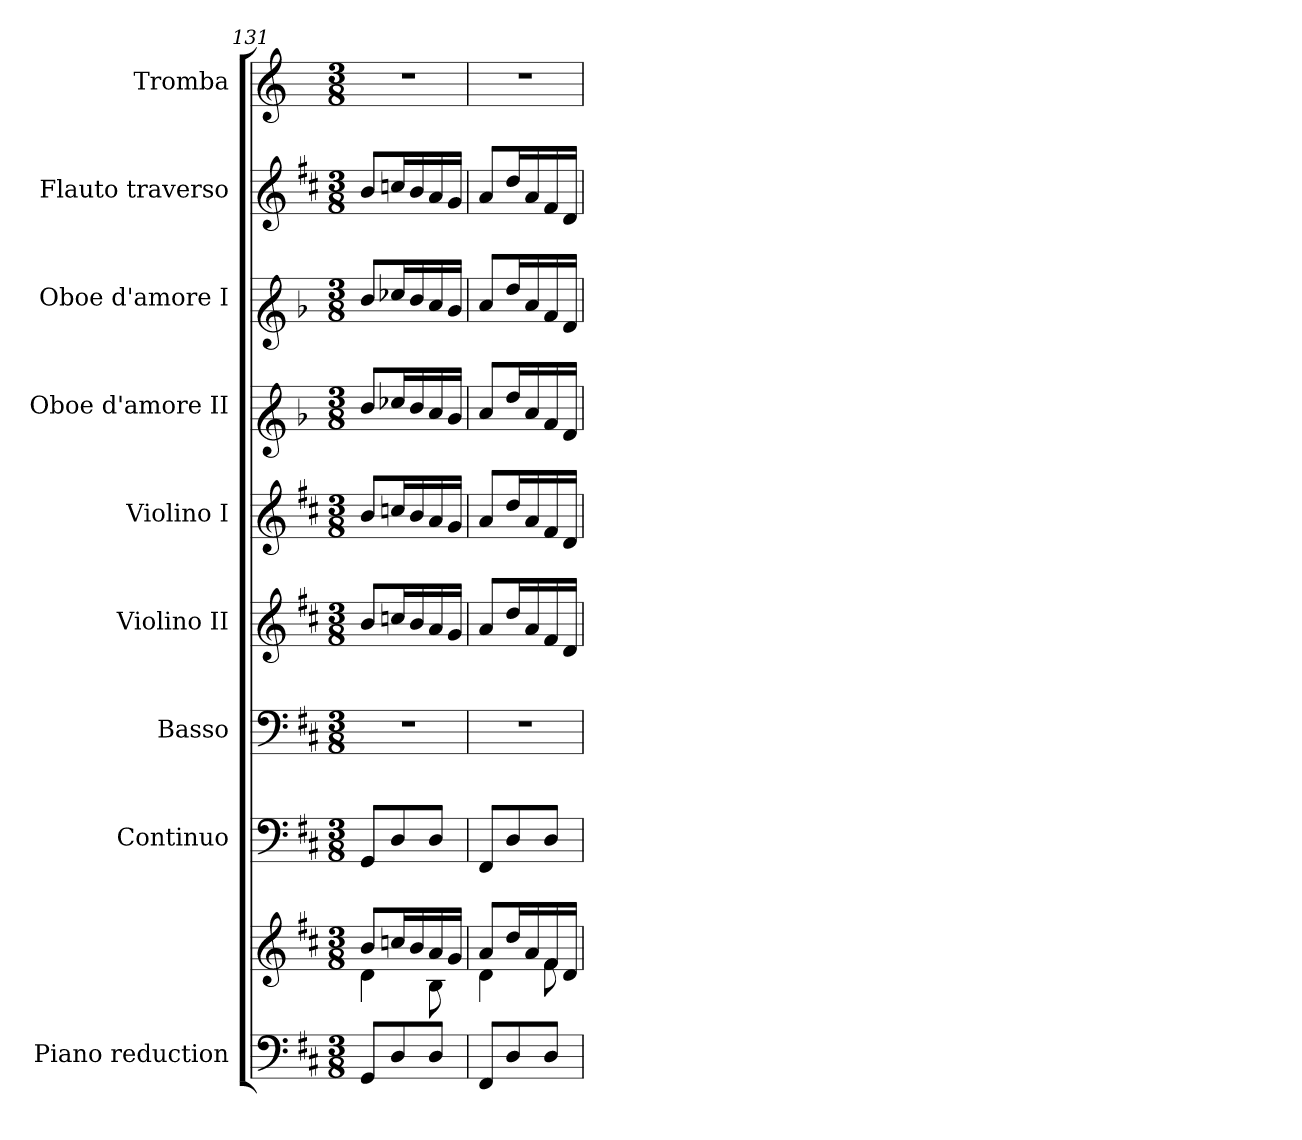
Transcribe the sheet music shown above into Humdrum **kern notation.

**kern	**kern	**kern	**kern	**kern	**kern	**kern	**dynam	**kern	**dynam	**kern	**kern
*part9	*part9	*part8	*part7	*part6	*part5	*part4	*part4	*part3	*part3	*part2	*part1
*staff10	*staff9	*staff8	*staff7	*staff6	*staff5	*staff4	*staff4	*staff3	*staff3	*staff2	*staff1
*I"Piano reduction	*	*I"Continuo	*I"Basso	*I"Violino II	*I"Violino I	*I"Oboe d'amore II	*	*I"Oboe d'amore I	*	*I"Flauto traverso	*I"Tromba
*I'Pno	*	*	*	*I'Vln	*I'Vln	*	*	*	*	*I'Fl	*
*clefF4	*clefG2	*clefF4	*clefF4	*clefG2	*clefG2	*clefG1	*	*clefG1	*	*clefG2	*clefG2
*	*	*	*	*	*	*ITrd2c3	*	*ITrd2c3	*	*	*ITrd-1c-2
*k[f#c#]	*k[f#c#]	*k[f#c#]	*k[f#c#]	*k[f#c#]	*k[f#c#]	*k[f#c#]	*	*k[f#c#]	*	*k[f#c#]	*k[f#c#]
*M3/8	*M3/8	*M3/8	*M3/8	*M3/8	*M3/8	*M3/8	*	*M3/8	*	*M3/8	*M3/8
=131	=131	=131	=131	=131	=131	=131	=131	=131	=131	=131	=131
*	*^	*	*	*	*	*	*	*	*	*	*
!	!	!	!	!	!	!	!	!LO:DY:b	!	!LO:DY:b	!	!
8GG/L	8b/L	4d\	8GG/L	4.r	8b/L	8b/L	8b/L	other-dynamics	8b/L	other-dynamics	8b/L	4.r
8D/	16ccn/L	.	8D/	.	16ccn/L	16ccn/L	16ccn/L	.	16ccn/L	.	16ccn/L	.
.	16b/	.	.	.	16b/	16b/	16b/	.	16b/	.	16b/	.
8D/J	16a/	8B\	8D/J	.	16a/	16a/	16a/	.	16a/	.	16a/	.
.	16g/JJ	.	.	.	16g/JJ	16g/JJ	16g/JJ	.	16g/JJ	.	16g/JJ	.
=132	=132	=132	=132	=132	=132	=132	=132	=132	=132	=132	=132	=132
8FF#/L	8a/L	4d\	8FF#/L	4.r	8a/L	8a/L	8a/L	.	8a/L	.	8a/L	4.r
8D/	16dd/L	.	8D/	.	16dd/L	16dd/L	16dd/L	.	16dd/L	.	16dd/L	.
.	16a/	.	.	.	16a/	16a/	16a/	.	16a/	.	16a/	.
8D/J	16f#/	8f#\	8D/J	.	16f#/	16f#/	16f#/	.	16f#/	.	16f#/	.
.	16d/JJ	.	.	.	16d/JJ	16d/JJ	16d/JJ	.	16d/JJ	.	16d/JJ	.
*	*v	*v	*	*	*	*	*	*	*	*	*	*
=	=	=	=	=	=	=	=	=	=	=	=
*-	*-	*-	*-	*-	*-	*-	*-	*-	*-	*-	*-
